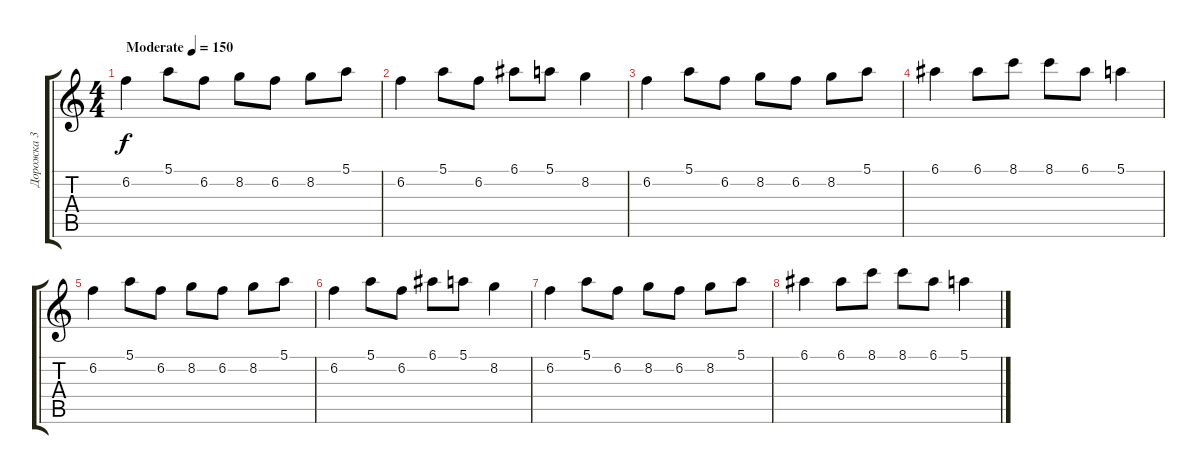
\track ("Дорожка 3" "Дорожка 3") {instrument distortionguitar}
\staff {score tabs}
\tuning (E4 B3 G3 D3 A2 E2) {hide}
\ts (4 4)
\tempo (150 "Moderate")
\clef g2
\ks c
6.2.4{dy f instrument distortionguitar} 5.1.8 6.2.8 8.2.8 6.2.8 8.2.8 5.1.8 |
6.2.4 5.1.8 6.2.8 6.1.8 5.1.8 8.2.4 |
6.2.4 5.1.8 6.2.8 8.2.8 6.2.8 8.2.8 5.1.8 |
6.1.4 6.1.8 8.1.8 8.1.8 6.1.8 5.1.4 |
6.2.4 5.1.8 6.2.8 8.2.8 6.2.8 8.2.8 5.1.8 |
6.2.4 5.1.8 6.2.8 6.1.8 5.1.8 8.2.4 |
6.2.4 5.1.8 6.2.8 8.2.8 6.2.8 8.2.8 5.1.8 |
6.1.4 6.1.8 8.1.8 8.1.8 6.1.8 5.1.4
